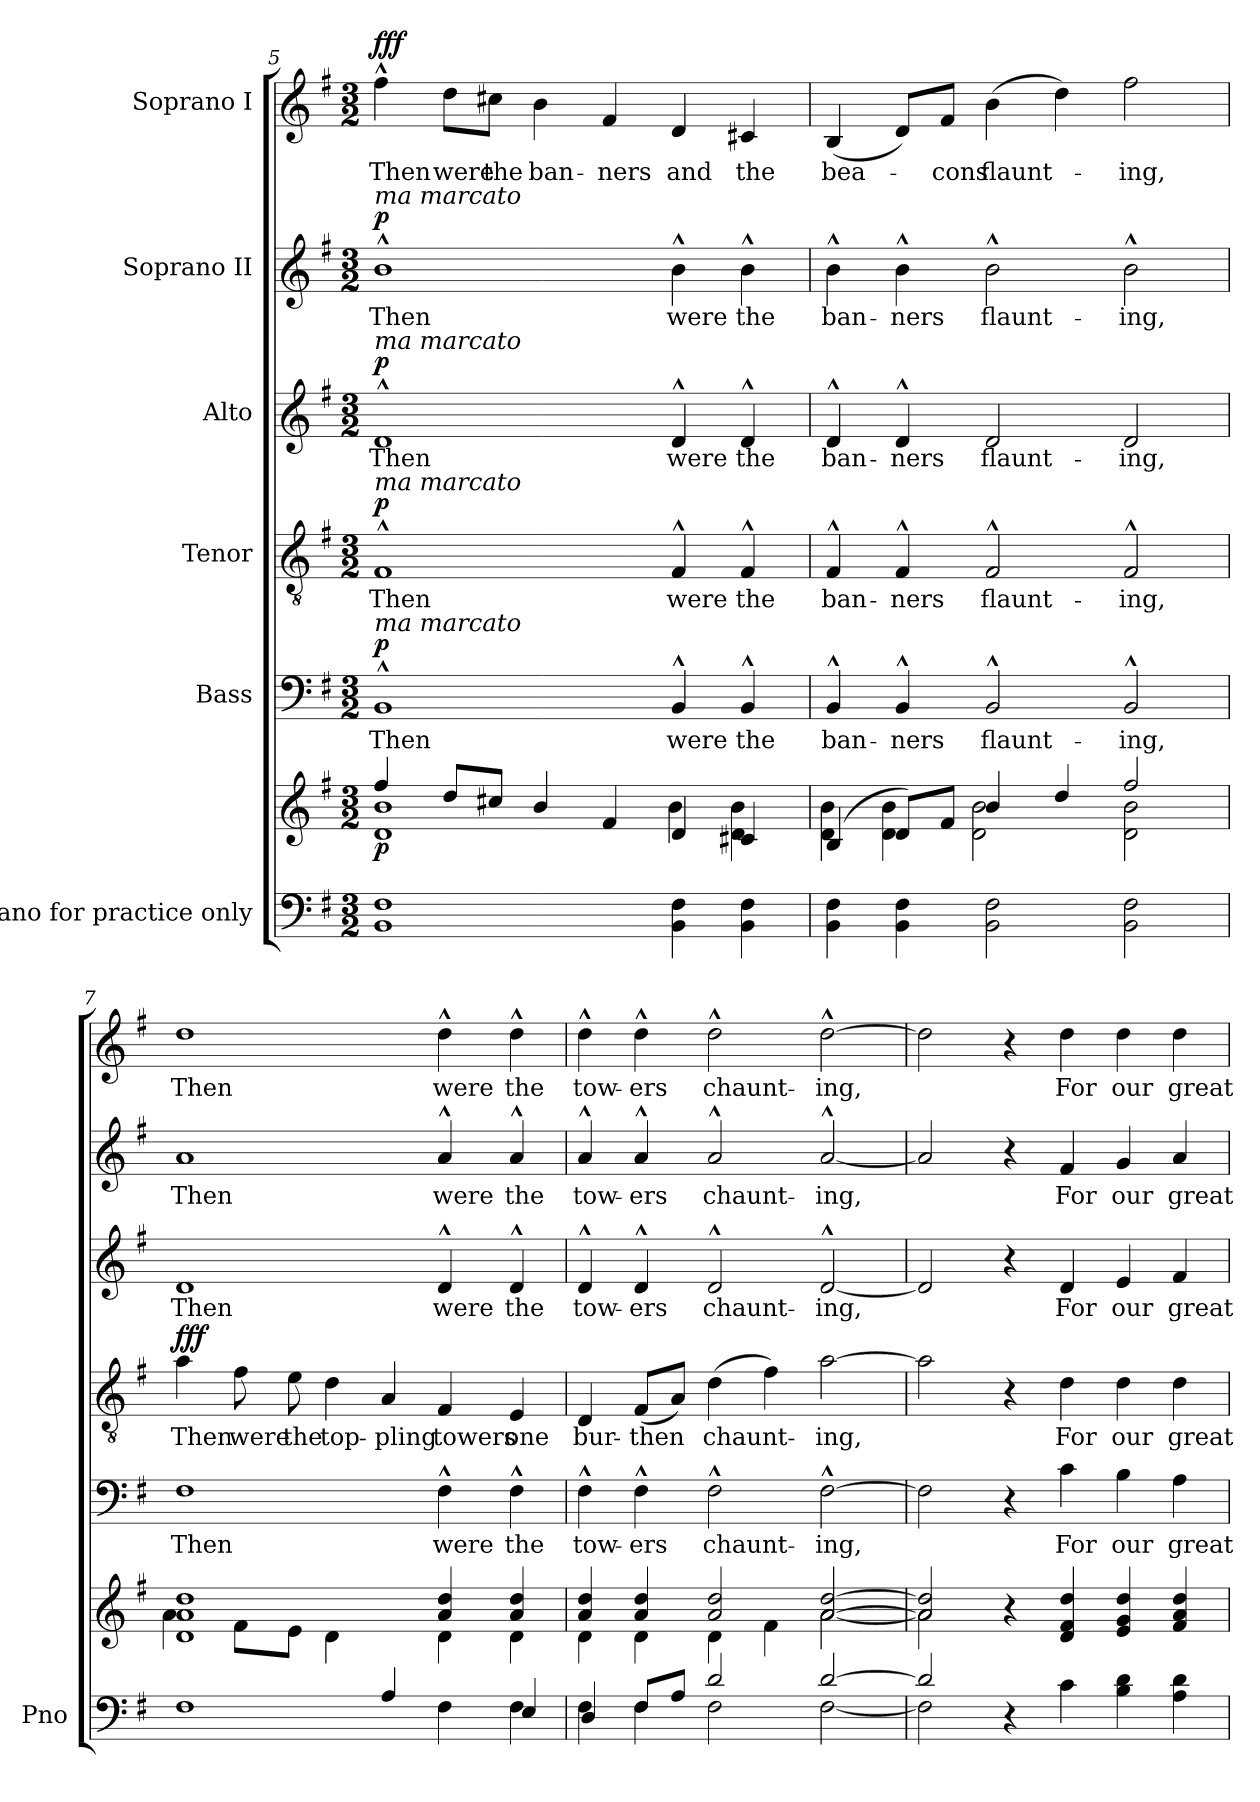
**kern	**kern	**dynam	**kern	**text	**dynam	**kern	**text	**dynam	**kern	**text	**dynam	**kern	**text	**dynam	**kern	**text	**dynam
*part6	*part6	*part6	*part5	*part5	*part5	*part4	*part4	*part4	*part3	*part3	*part3	*part2	*part2	*part2	*part1	*part1	*part1
*staff7	*staff6	*staff6/7	*staff5	*staff5	*staff5	*staff4	*staff4	*staff4	*staff3	*staff3	*staff3	*staff2	*staff2	*staff2	*staff1	*staff1	*staff1
*I"Piano for practice only	*	*	*I"Bass	*	*	*I"Tenor	*	*	*I"Alto	*	*	*I"Soprano II	*	*	*I"Soprano I	*	*
*I'Pno	*	*	*	*	*	*	*	*	*	*	*	*	*	*	*	*	*
*clefF4	*clefG2	*	*clefF4	*	*	*clefGv2	*	*	*clefG2	*	*	*clefG2	*	*	*clefG2	*	*
*k[f#]	*k[f#]	*	*k[f#]	*	*	*k[f#]	*	*	*k[f#]	*	*	*k[f#]	*	*	*k[f#]	*	*
*M3/2	*M3/2	*	*M3/2	*	*	*M3/2	*	*	*M3/2	*	*	*M3/2	*	*	*M3/2	*	*
=5	=5	=5	=5	=5	=5	=5	=5	=5	=5	=5	=5	=5	=5	=5	=5	=5	=5
*	*^	*	*	*	*	*	*	*	*	*	*	*	*	*	*	*	*
!	!	!	!	!	!	!	!	!	!	!	!	!	!LO:TX:a:i:t=ma marcato	!	!	!	!	!
!	!	!	!	!	!	!	!	!	!	!LO:TX:a:i:t=ma marcato	!	!	!	!	!	!	!	!
!	!	!	!	!	!	!	!LO:TX:a:i:t=ma marcato	!	!	!	!	!	!	!	!	!	!	!
!	!	!	!	!LO:TX:a:i:t=ma marcato	!	!	!	!	!	!	!	!	!	!	!	!	!	!
!	!	!	!LO:DY:b	!	!LO:LY:b	!LO:DY:a	!	!LO:LY:b	!LO:DY:a	!	!LO:LY:b	!LO:DY:a	!	!LO:LY:b	!LO:DY:a	!	!LO:LY:b	!LO:DY:a
1BB 1F#	4ff#/	1d 1b	p	1BB^^	Then	p	1F#^^	Then	p	1d^^	Then	p	1b^^	Then	p	4ff#^^\	Then	fff
!	!	!	!	!	!	!	!	!	!	!	!	!	!	!	!	!	!LO:LY:b	!
.	8dd/L	.	.	.	.	.	.	.	.	.	.	.	.	.	.	8dd\L	were	.
!	!	!	!	!	!	!	!	!	!	!	!	!	!	!	!	!	!LO:LY:b	!
.	8cc#X/J	.	.	.	.	.	.	.	.	.	.	.	.	.	.	8cc#X\J	the	.
!	!	!	!	!	!	!	!	!	!	!	!	!	!	!	!	!	!LO:LY:b	!
.	4b/	.	.	.	.	.	.	.	.	.	.	.	.	.	.	4b\	ban-	.
!	!	!	!	!	!	!	!	!	!	!	!	!	!	!	!	!	!LO:LY:b	!
.	4f#/	.	.	.	.	.	.	.	.	.	.	.	.	.	.	4f#/	-ners	.
!	!	!	!	!	!LO:LY:b	!	!	!LO:LY:b	!	!	!LO:LY:b	!	!	!LO:LY:b	!	!	!LO:LY:b	!
4BB\ 4F#\	4d/	4b\	.	4BB^^/	were	.	4F#^^/	were	.	4d^^/	were	.	4b^^\	were	.	4d/	and	.
!	!	!	!	!	!LO:LY:b	!	!	!LO:LY:b	!	!	!LO:LY:b	!	!	!LO:LY:b	!	!	!LO:LY:b	!
4BB\ 4F#\	4c#X/	4d\ 4b\	.	4BB^^/	the	.	4F#^^/	the	.	4d^^/	the	.	4b^^\	the	.	4c#X/	the	.
=6	=6	=6	=6	=6	=6	=6	=6	=6	=6	=6	=6	=6	=6	=6	=6	=6	=6	=6
!	!	!	!	!	!LO:LY:b	!	!	!LO:LY:b	!	!	!LO:LY:b	!	!	!LO:LY:b	!	!	!LO:LY:b	!
4BB\ 4F#\	(<4B/	4d\ 4b\	.	4BB^^/	ban-	.	4F#^^/	ban-	.	4d^^/	ban-	.	4b^^\	ban-	.	(<4B/	bea-	.
!	!	!	!	!	!LO:LY:b	!	!	!LO:LY:b	!	!	!LO:LY:b	!	!	!LO:LY:b	!	!	!	!
4BB\ 4F#\	8d/L)	4d\ 4b\	.	4BB^^/	-ners	.	4F#^^/	-ners	.	4d^^/	-ners	.	4b^^\	-ners	.	8d/L)	.	.
!	!	!	!	!	!	!	!	!	!	!	!	!	!	!	!	!	!LO:LY:b	!
.	8f#/J	.	.	.	.	.	.	.	.	.	.	.	.	.	.	8f#/J	-cons	.
!	!	!	!	!	!LO:LY:b	!	!	!LO:LY:b	!	!	!LO:LY:b	!	!	!LO:LY:b	!	!	!LO:LY:b	!
2BB\ 2F#\	4b/	2d\ 2b\	.	2BB^^/	flaunt-	.	2F#^^/	flaunt-	.	2d/	flaunt-	.	2b^^\	flaunt-	.	(>4b\	flaunt-	.
.	4dd/	.	.	.	.	.	.	.	.	.	.	.	.	.	.	4dd\)	.	.
!	!	!	!	!	!LO:LY:b	!	!	!LO:LY:b	!	!	!LO:LY:b	!	!	!LO:LY:b	!	!	!LO:LY:b	!
2BB\ 2F#\	2ff#/	2d\ 2b\	.	2BB^^/	-ing,	.	2F#^^/	-ing,	.	2d/	-ing,	.	2b^^\	-ing,	.	2ff#\	-ing,	.
!!LO:PB:g=z
=7	=7	=7	=7	=7	=7	=7	=7	=7	=7	=7	=7	=7	=7	=7	=7	=7	=7	=7
*^	*	*	*	*	*	*	*	*	*	*	*	*	*	*	*	*	*	*
*	*^	*	*	*	*	*	*	*	*	*	*	*	*	*	*	*	*	*	*
!	!	!	!	!	!	!	!LO:LY:b	!	!	!LO:LY:b	!LO:DY:a	!	!LO:LY:b	!	!	!LO:LY:b	!	!	!LO:LY:b	!LO:DY:a
!	!	!	!	!	!	!	!	!	!	!	!	!	!	!	!	!	!	!	!	!LO:DY:n=1:a
2.ryy	1F#	1ryy	1d 1a 1dd	4a\	.	1F#	Then	.	4a\	Then	fff	1d	Then	.	1a	Then	.	1dd	Then	p other-dynamics
!	!	!	!	!	!	!	!	!	!	!LO:LY:b	!	!	!	!	!	!	!	!	!	!
.	.	.	.	8f#\L	.	.	.	.	8f#\	were	.	.	.	.	.	.	.	.	.	.
!	!	!	!	!	!	!	!	!	!	!LO:LY:b	!	!	!	!	!	!	!	!	!	!
.	.	.	.	8e\J	.	.	.	.	8e\	the	.	.	.	.	.	.	.	.	.	.
!	!	!	!	!	!	!	!	!	!	!LO:LY:b	!	!	!	!	!	!	!	!	!	!
.	.	.	.	4d\	.	.	.	.	4d\	top-	.	.	.	.	.	.	.	.	.	.
!	!	!	!	!	!	!	!	!	!	!LO:LY:b	!	!	!	!	!	!	!	!	!	!
4A/	.	.	.	4ryy	.	.	.	.	4A/	-pling	.	.	.	.	.	.	.	.	.	.
!	!	!	!	!	!	!	!LO:LY:b	!	!	!LO:LY:b	!	!	!LO:LY:b	!	!	!LO:LY:b	!	!	!LO:LY:b	!
2ryy	4F#\	4ryy	4a/ 4dd/	4d\	.	4F#^^\	were	.	4F#/	towers	.	4d^^/	were	.	4a^^/	were	.	4dd^^\	were	.
!	!	!	!	!	!	!	!LO:LY:b	!	!	!LO:LY:b	!	!	!LO:LY:b	!	!	!LO:LY:b	!	!	!LO:LY:b	!
.	4F#\	4E/	4a/ 4dd/	4d\	.	4F#^^\	the	.	4E/	one	.	4d^^/	the	.	4a^^/	the	.	4dd^^\	the	.
=8	=8	=8	=8	=8	=8	=8	=8	=8	=8	=8	=8	=8	=8	=8	=8	=8	=8	=8	=8	=8
!	!	!	!	!	!	!	!LO:LY:b	!	!	!LO:LY:b	!	!	!LO:LY:b	!	!	!LO:LY:b	!	!	!LO:LY:b	!
*	*v	*v	*	*	*	*	*	*	*	*	*	*	*	*	*	*	*	*	*	*
4F#\	4D/	4a/ 4dd/	4d\	.	4F#^^\	tow-	.	4D/	bur-	.	4d^^/	tow-	.	4a^^/	tow-	.	4dd^^\	tow-	.
!	!	!	!	!	!	!LO:LY:b	!	!	!LO:LY:b	!	!	!LO:LY:b	!	!	!LO:LY:b	!	!	!LO:LY:b	!
8F#/L	4F#\	4a/ 4dd/	4d\	.	4F#^^\	-ers	.	(<8F#/L	-then	.	4d^^/	-ers	.	4a^^/	-ers	.	4dd^^\	-ers	.
8A/J	.	.	.	.	.	.	.	8A/J)	.	.	.	.	.	.	.	.	.	.	.
!	!	!	!	!	!	!LO:LY:b	!	!	!LO:LY:b	!	!	!LO:LY:b	!	!	!LO:LY:b	!	!	!LO:LY:b	!
2d/	2F#\	2a/ 2dd/	4d\	.	2F#^^\	chaunt-	.	(>4d\	chaunt-	.	2d^^/	chaunt-	.	2a^^/	chaunt-	.	2dd^^\	chaunt-	.
.	.	.	4f#\	.	.	.	.	4f#\)	.	.	.	.	.	.	.	.	.	.	.
!	!	!	!	!	!	!LO:LY:b	!	!	!LO:LY:b	!	!	!LO:LY:b	!	!	!LO:LY:b	!	!	!LO:LY:b	!
[2d/	[2F#\	[2a/ [2dd/	[2a\	.	[2F#^^\	-ing,	.	[2a\	-ing,	.	[2d^^/	-ing,	.	[2a^^/	-ing,	.	[2dd^^\	-ing,	.
=9	=9	=9	=9	=9	=9	=9	=9	=9	=9	=9	=9	=9	=9	=9	=9	=9	=9	=9	=9
2d/]	2F#\]	2a/] 2dd/]	2a\]	.	2F#\]	.	.	2a\]	.	.	2d/]	.	.	2a/]	.	.	2dd\]	.	.
4r	2ryy	4r	2ryy	.	4r	.	.	4r	.	.	4r	.	.	4r	.	.	4r	.	.
!	!	!	!	!LO:DY:b	!	!LO:LY:b	!	!	!LO:LY:b	!	!	!LO:LY:b	!	!	!LO:LY:b	!	!	!LO:LY:b	!
!	!	!	!	!LO:DY:n=1:b	!	!	!LO:DY:a	!	!	!	!	!	!	!	!	!	!	!	!
!	!	!	!	!	!	!	!LO:DY:n=1:a	!	!	!LO:DY:a	!	!	!	!	!	!	!	!	!
!	!	!	!	!	!	!	!	!	!	!LO:DY:n=1:a	!	!	!LO:DY:a	!	!	!	!	!	!
!	!	!	!	!	!	!	!	!	!	!	!	!	!LO:DY:n=1:a	!	!	!LO:DY:a	!	!	!
!	!	!	!	!	!	!	!	!	!	!	!	!	!	!	!	!LO:DY:n=1:a	!	!	!LO:DY:a
!	!	!	!	!	!	!	!	!	!	!	!	!	!	!	!	!	!	!	!LO:DY:n=1:a
4c\	.	4d/ 4f#/ 4dd/	.	ff other-dynamics	4c\	For	ff other-dynamics	4d\	For	ff other-dynamics	4d/	For	ff other-dynamics	4f#/	For	ff other-dynamics	4dd\	For	ff other-dynamics
!	!	!	!	!	!	!LO:LY:b	!	!	!LO:LY:b	!	!	!LO:LY:b	!	!	!LO:LY:b	!	!	!LO:LY:b	!
4B\ 4d\	2ryy	4e/ 4g/ 4dd/	2ryy	.	4B\	our	.	4d\	our	.	4e/	our	.	4g/	our	.	4dd\	our	.
!	!	!	!	!	!	!LO:LY:b	!	!	!LO:LY:b	!	!	!LO:LY:b	!	!	!LO:LY:b	!	!	!LO:LY:b	!
4A\ 4d\	.	4f#/ 4a/ 4dd/	.	.	4A\	great	.	4d\	great	.	4f#/	great	.	4a/	great	.	4dd\	great	.
*v	*v	*	*	*	*	*	*	*	*	*	*	*	*	*	*	*	*	*	*
*	*v	*v	*	*	*	*	*	*	*	*	*	*	*	*	*	*	*	*
=	=	=	=	=	=	=	=	=	=	=	=	=	=	=	=	=	=
*-	*-	*-	*-	*-	*-	*-	*-	*-	*-	*-	*-	*-	*-	*-	*-	*-	*-
